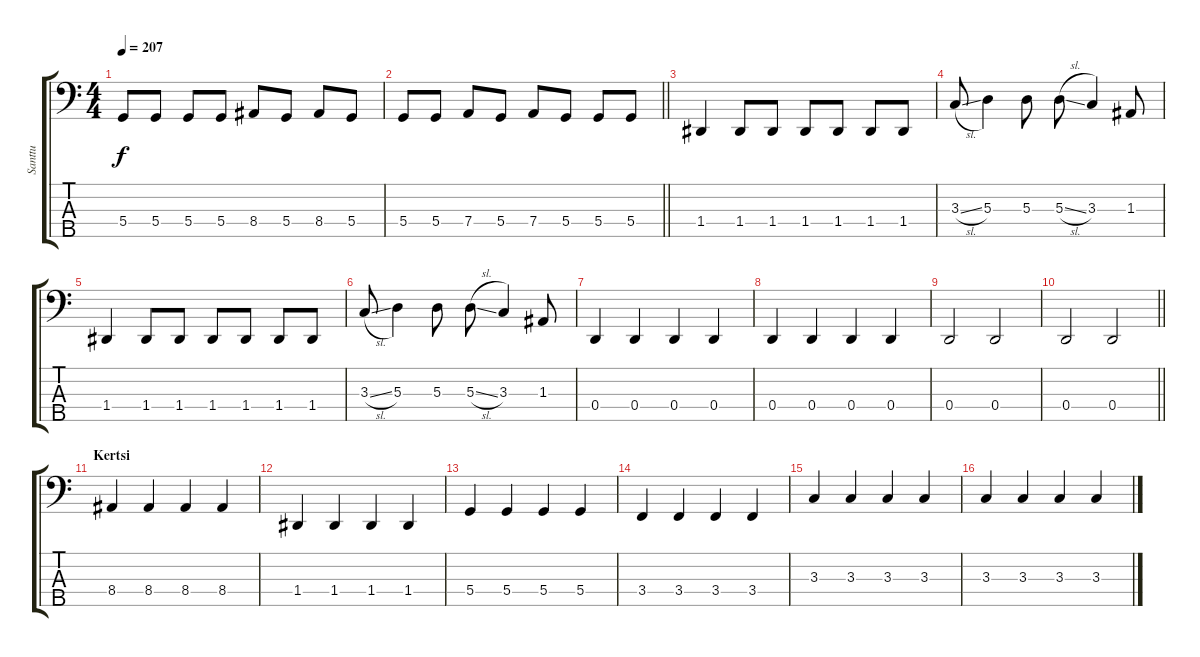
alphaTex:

\track ("Santtu" "Santtu") {instrument electricbasspick}
\staff {score tabs}
\tuning (G2 D2 A1 D1 A0) {hide}
\ts (4 4)
\tempo 207
\clef f4
\ks c
5.4.8{dy f} 5.4.8 5.4.8 5.4.8 8.4.8 5.4.8 8.4.8 5.4.8 |
\barLineRight lightlight
5.4.8 5.4.8 7.4.8 5.4.8 7.4.8 5.4.8 5.4.8 5.4.8 |
\section ("" "")
1.4.4 1.4.8 1.4.8 1.4.8 1.4.8 1.4.8 1.4.8 |
3.3{sl}.8 5.3.4 5.3.8 5.3{sl}.8 3.3.4 1.3.8 |
1.4.4 1.4.8 1.4.8 1.4.8 1.4.8 1.4.8 1.4.8 |
3.3{sl}.8 5.3.4 5.3.8 5.3{sl}.8 3.3.4 1.3.8 |
0.4.4 0.4.4 0.4.4 0.4.4 |
0.4.4 0.4.4 0.4.4 0.4.4 |
0.4.2 0.4.2 |
\barLineRight lightlight
0.4.2 0.4.2 |
\section ("" "Kertsi")
8.4.4 8.4.4 8.4.4 8.4.4 |
1.4.4 1.4.4 1.4.4 1.4.4 |
5.4.4 5.4.4 5.4.4 5.4.4 |
3.4.4 3.4.4 3.4.4 3.4.4 |
3.3.4 3.3.4 3.3.4 3.3.4 |
3.3.4 3.3.4 3.3.4 3.3.4
